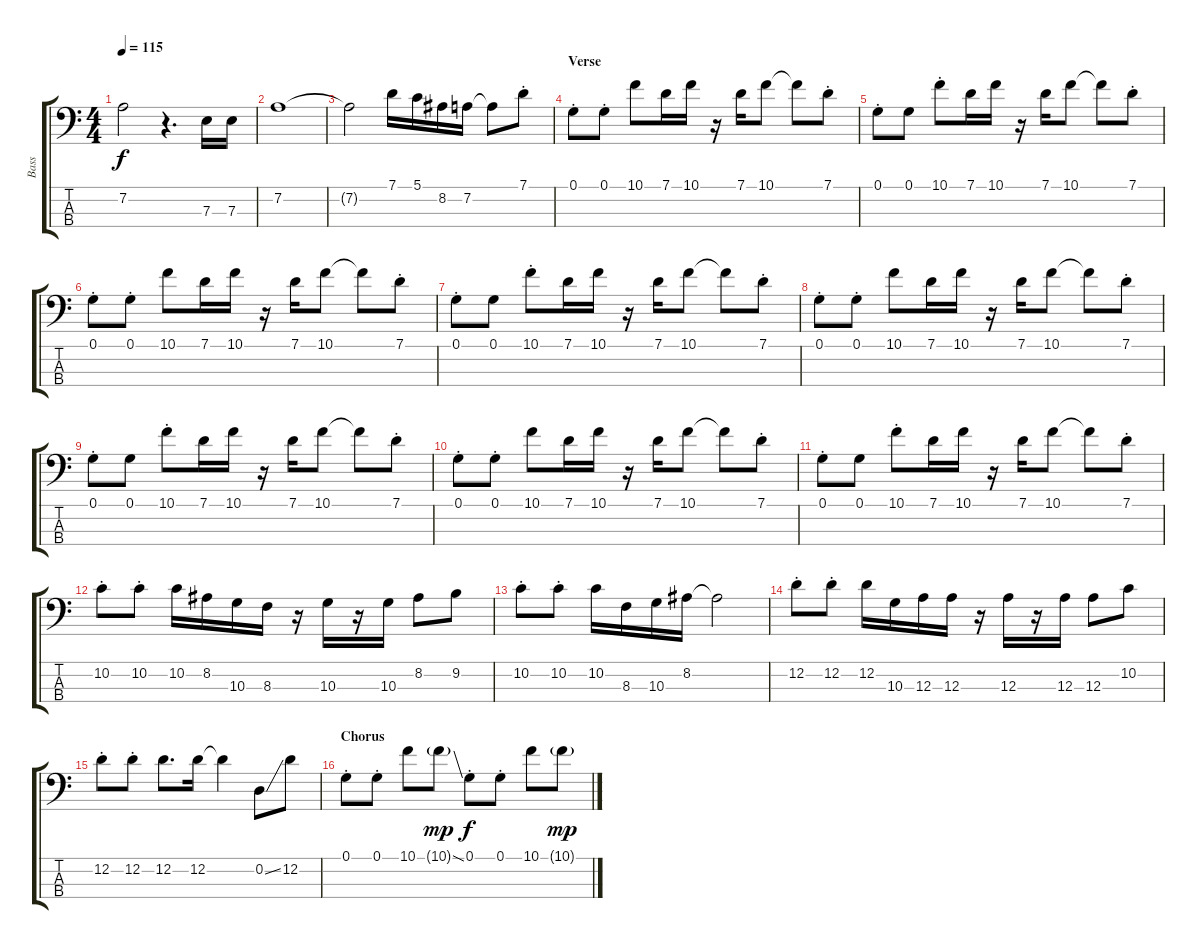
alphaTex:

\track ("Bass" "Bass") {instrument electricbassfinger}
\staff {score tabs}
\tuning (G2 D2 A1 E1) {hide}
\ts (4 4)
\tempo 115
\clef f4
\ks c
7.2{t}.2{dy f} r.4{d} 7.3.16 7.3.16 |
7.2.1 |
7.2{t}.2 7.1.16 5.1.16 8.2.16 7.2.16 7.2{t}.8 7.1{st}.8 |
\section ("" "Verse")
0.1{st}.8 0.1{st}.8 10.1.8 7.1.16 10.1.16 r.16 7.1.16 10.1.8 10.1{t}.8 7.1{st}.8 |
0.1{st}.8 0.1.8 10.1{st}.8 7.1.16 10.1.16 r.16 7.1.16 10.1.8 10.1{t}.8 7.1{st}.8 |
0.1{st}.8 0.1{st}.8 10.1.8 7.1.16 10.1.16 r.16 7.1.16 10.1.8 10.1{t}.8 7.1{st}.8 |
0.1{st}.8 0.1.8 10.1{st}.8 7.1.16 10.1.16 r.16 7.1.16 10.1.8 10.1{t}.8 7.1{st}.8 |
0.1{st}.8 0.1{st}.8 10.1.8 7.1.16 10.1.16 r.16 7.1.16 10.1.8 10.1{t}.8 7.1{st}.8 |
0.1{st}.8 0.1.8 10.1{st}.8 7.1.16 10.1.16 r.16 7.1.16 10.1.8 10.1{t}.8 7.1{st}.8 |
0.1{st}.8 0.1{st}.8 10.1.8 7.1.16 10.1.16 r.16 7.1.16 10.1.8 10.1{t}.8 7.1{st}.8 |
0.1{st}.8 0.1.8 10.1{st}.8 7.1.16 10.1.16 r.16 7.1.16 10.1.8 10.1{t}.8 7.1{st}.8 |
10.2{st}.8 10.2{st}.8 10.2.16 8.2.16 10.3.16 8.3.16 r.16 10.3.16 r.16 10.3.16 8.2.8 9.2.8 |
10.2{st}.8 10.2{st}.8 10.2.16 8.3.16 10.3.16 8.2.16 8.2{t}.2 |
12.2{st}.8 12.2{st}.8 12.2.16 10.3.16 12.3.16 12.3.16 r.16 12.3.16 r.16 12.3.16 12.3.8 10.2.8 |
12.2{st}.8 12.2{st}.8 12.2.8{d} 12.2.16 12.2{t}.4 0.2{ss}.8 12.2.8 |
\section ("" "Chorus")
0.1{st}.8 0.1{st}.8 10.1.8 10.1{ss g}.8{dy mp} 0.1{st}.8{dy f} 0.1{st}.8 10.1.8 10.1{ss g}.8{dy mp}
